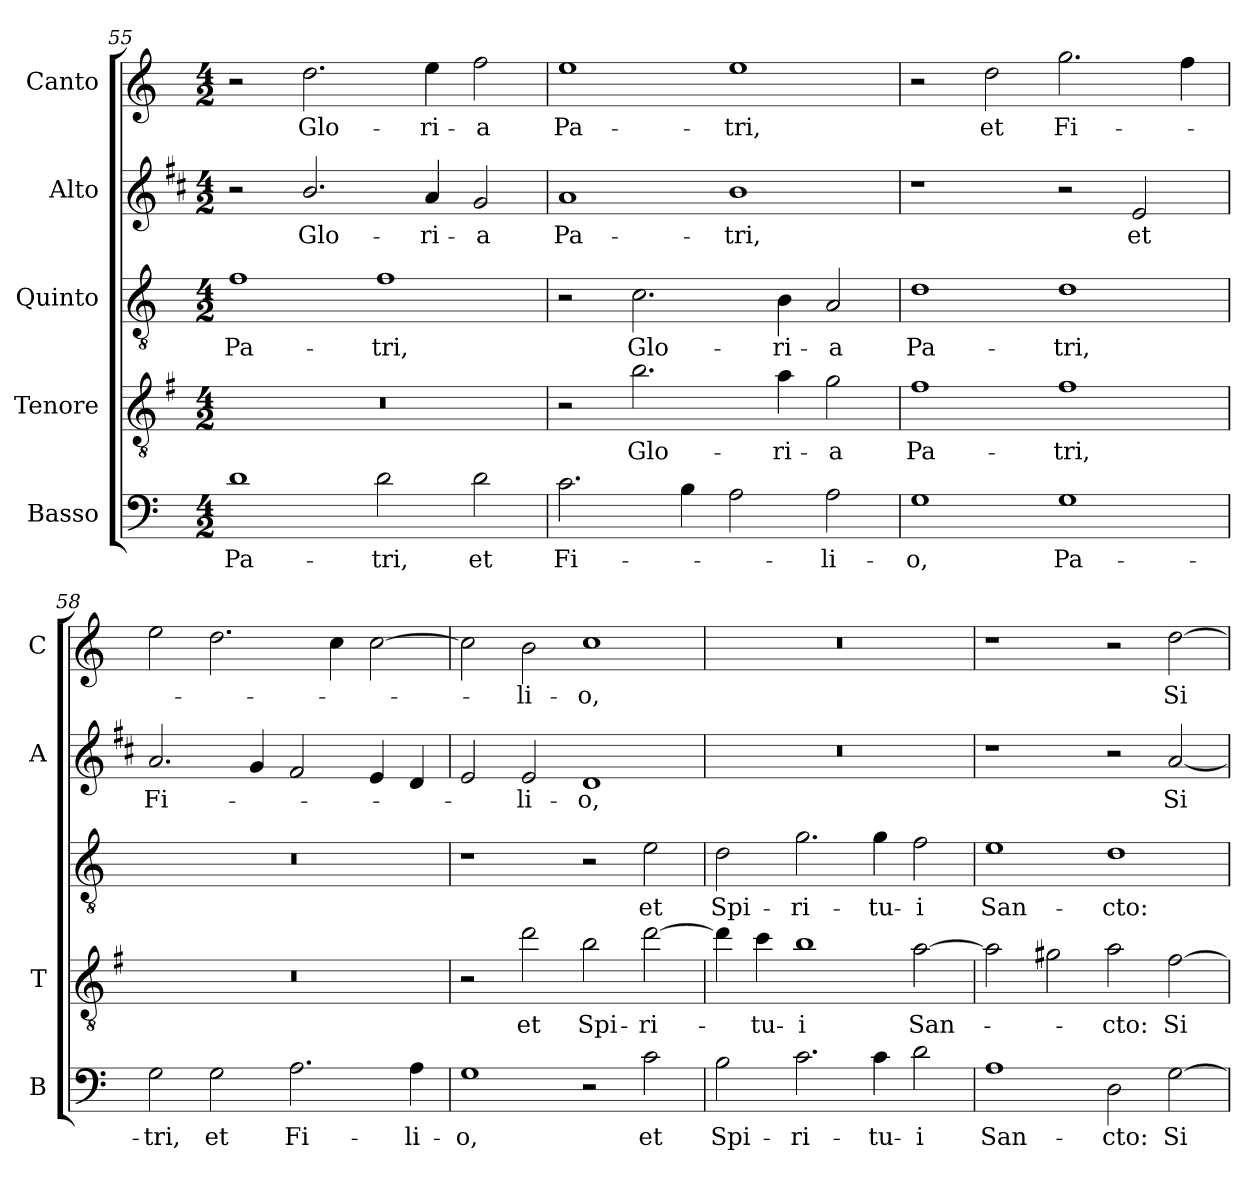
**kern	**text	**kern	**text	**kern	**text	**kern	**text	**kern	**text
*part5	*part5	*part4	*part4	*part3	*part3	*part2	*part2	*part1	*part1
*staff5	*staff5	*staff4	*staff4	*staff3	*staff3	*staff2	*staff2	*staff1	*staff1
*I"Basso	*	*I"Tenore	*	*I"Quinto	*	*I"Alto	*	*I"Canto	*
*I'B	*	*I'T	*	*	*	*I'A	*	*I'C	*
*clefF4	*	*clefGv2	*	*clefGv2	*	*clefG2	*	*clefG2	*
*	*	*ITrd4c7	*	*	*	*ITrd1c2	*	*	*
*k[]	*	*k[]	*	*k[]	*	*k[]	*	*k[]	*
*C:	*	*C:	*	*C:	*	*C:	*	*C:	*
*M4/2	*	*M4/2	*	*M4/2	*	*M4/2	*	*M4/2	*
=55	=55	=55	=55	=55	=55	=55	=55	=55	=55
!	!LO:LY:b	!	!	!	!LO:LY:b	!	!	!	!
1d	Pa-	0r	.	1f	Pa-	2r	.	2r	.
!	!	!	!	!	!	!	!LO:LY:b	!	!LO:LY:b
.	.	.	.	.	.	2.a/	Glo-	2.dd\	Glo-
!	!LO:LY:b	!	!	!	!LO:LY:b	!	!	!	!
2d\	-tri,	.	.	1f	-tri,	.	.	.	.
!	!	!	!	!	!	!	!LO:LY:b	!	!LO:LY:b
.	.	.	.	.	.	4g/	-ri-	4ee\	-ri-
!	!LO:LY:b	!	!	!	!	!	!LO:LY:b	!	!LO:LY:b
2d\	et	.	.	.	.	2f/	-a	2ff\	-a
!!LO:LB:g=z
=56	=56	=56	=56	=56	=56	=56	=56	=56	=56
!	!LO:LY:b	!	!	!	!	!	!LO:LY:b	!	!LO:LY:b
2.c\	Fi-	2r	.	2r	.	1g	Pa-	1ee	Pa-
!	!	!	!LO:LY:b	!	!LO:LY:b	!	!	!	!
.	.	2.e\	Glo-	2.c\	Glo-	.	.	.	.
4B\	.	.	.	.	.	.	.	.	.
!	!	!	!	!	!	!	!LO:LY:b	!	!LO:LY:b
2A\	.	.	.	.	.	1a	-tri,	1ee	-tri,
!	!	!	!LO:LY:b	!	!LO:LY:b	!	!	!	!
.	.	4d\	-ri-	4B\	-ri-	.	.	.	.
!	!LO:LY:b	!	!LO:LY:b	!	!LO:LY:b	!	!	!	!
2A\	-li-	2c\	-a	2A/	-a	.	.	.	.
=57	=57	=57	=57	=57	=57	=57	=57	=57	=57
!	!LO:LY:b	!	!LO:LY:b	!	!LO:LY:b	!	!	!	!
1G	-o,	1B	Pa-	1d	Pa-	1r	.	2r	.
!	!	!	!	!	!	!	!	!	!LO:LY:b
.	.	.	.	.	.	.	.	2dd\	et
!	!LO:LY:b	!	!LO:LY:b	!	!LO:LY:b	!	!	!	!LO:LY:b
1G	Pa-	1B	-tri,	1d	-tri,	2r	.	2.gg\	Fi-
!	!	!	!	!	!	!	!LO:LY:b	!	!
.	.	.	.	.	.	2d/	et	.	.
.	.	.	.	.	.	.	.	4ff\	.
=58	=58	=58	=58	=58	=58	=58	=58	=58	=58
!	!LO:LY:b	!	!	!	!	!	!LO:LY:b	!	!
2G\	-tri,	0r	.	0r	.	2.g/	Fi-	2ee\	.
!	!LO:LY:b	!	!	!	!	!	!	!	!
2G\	et	.	.	.	.	.	.	2.dd\	.
.	.	.	.	.	.	4f/	.	.	.
!	!LO:LY:b	!	!	!	!	!	!	!	!
2.A\	Fi-	.	.	.	.	2e/	.	.	.
.	.	.	.	.	.	.	.	4cc\	.
.	.	.	.	.	.	4d/	.	[2cc\	.
!	!LO:LY:b	!	!	!	!	!	!	!	!
4A\	-li-	.	.	.	.	4c/	.	.	.
=59	=59	=59	=59	=59	=59	=59	=59	=59	=59
!	!LO:LY:b	!	!	!	!	!	!	!	!
1G	-o,	2r	.	1r	.	2d/	.	2cc\]	.
!	!	!	!LO:LY:b	!	!	!	!LO:LY:b	!	!LO:LY:b
.	.	2g\	et	.	.	2d/	-li-	2b\	-li-
!	!	!	!LO:LY:b	!	!	!	!LO:LY:b	!	!LO:LY:b
2r	.	2e\	Spi-	2r	.	1c	-o,	1cc	-o,
!	!LO:LY:b	!	!LO:LY:b	!	!LO:LY:b	!	!	!	!
2c\	et	[2g\	-ri-	2e\	et	.	.	.	.
=60	=60	=60	=60	=60	=60	=60	=60	=60	=60
!	!LO:LY:b	!	!	!	!LO:LY:b	!	!	!	!
2B\	Spi-	4g\]	.	2d\	Spi-	0r	.	0r	.
!	!	!	!LO:LY:b	!	!	!	!	!	!
.	.	4f\	-tu-	.	.	.	.	.	.
!	!LO:LY:b	!	!LO:LY:b	!	!LO:LY:b	!	!	!	!
2.c\	-ri-	1e	-i	2.g\	-ri-	.	.	.	.
!	!LO:LY:b	!	!	!	!LO:LY:b	!	!	!	!
4c\	-tu-	.	.	4g\	-tu-	.	.	.	.
!	!LO:LY:b	!	!LO:LY:b	!	!LO:LY:b	!	!	!	!
2d\	-i	[2d\	San-	2f\	-i	.	.	.	.
!!LO:PB:g=z
=61	=61	=61	=61	=61	=61	=61	=61	=61	=61
!	!LO:LY:b	!	!	!	!LO:LY:b	!	!	!	!
1A	San-	2d\]	.	1e	San-	1r	.	1r	.
.	.	2c#X\	.	.	.	.	.	.	.
!	!LO:LY:b	!	!LO:LY:b	!	!LO:LY:b	!	!	!	!
2D\	-cto:	2d\	-cto:	1d	-cto:	2r	.	2r	.
!	!LO:LY:b	!	!LO:LY:b	!	!	!	!LO:LY:b	!	!LO:LY:b
[2G\	Si-	[2B\	Si-	.	.	[2g/	Si-	[2dd\	Si-
=	=	=	=	=	=	=	=	=	=
*-	*-	*-	*-	*-	*-	*-	*-	*-	*-
